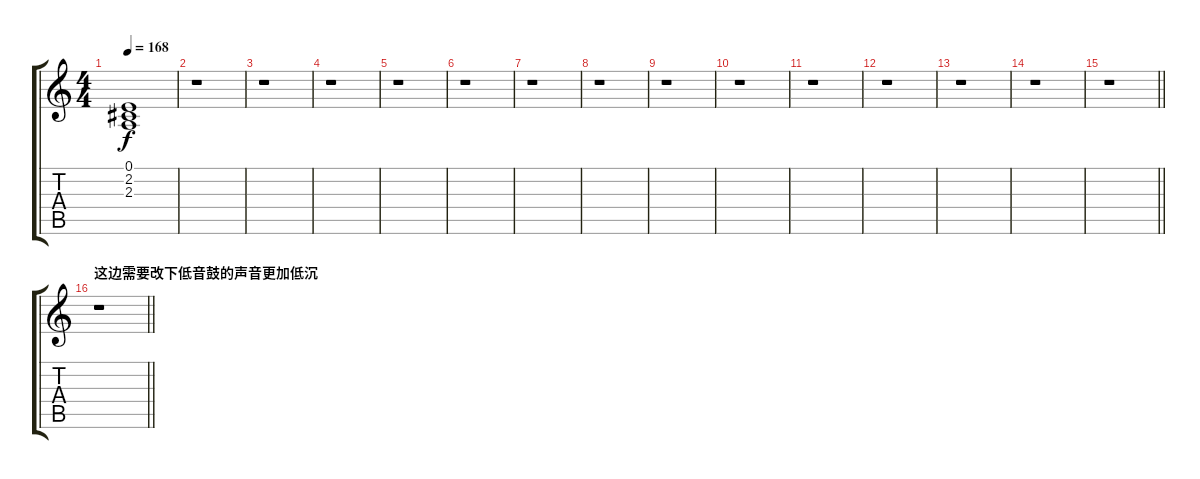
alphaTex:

\track "" {instrument lead3calliope}
\staff {score tabs}
\tuning (E4 B3 G3 D3 A2 E2) {hide}
\ts (4 4)
\tempo 168
\clef g2
\ks c
(0.1{t} 2.2{t} 2.3{t}).1{dy f} |
r.1 |
r.1 |
r.1 |
r.1 |
r.1 |
r.1 |
r.1 |
r.1 |
r.1 |
r.1 |
r.1 |
r.1 |
r.1 |
\barLineRight lightlight
r.1 |
\section ("" "这边需要改下低音鼓的声音更加低沉")
\barLineRight lightlight
r.1
